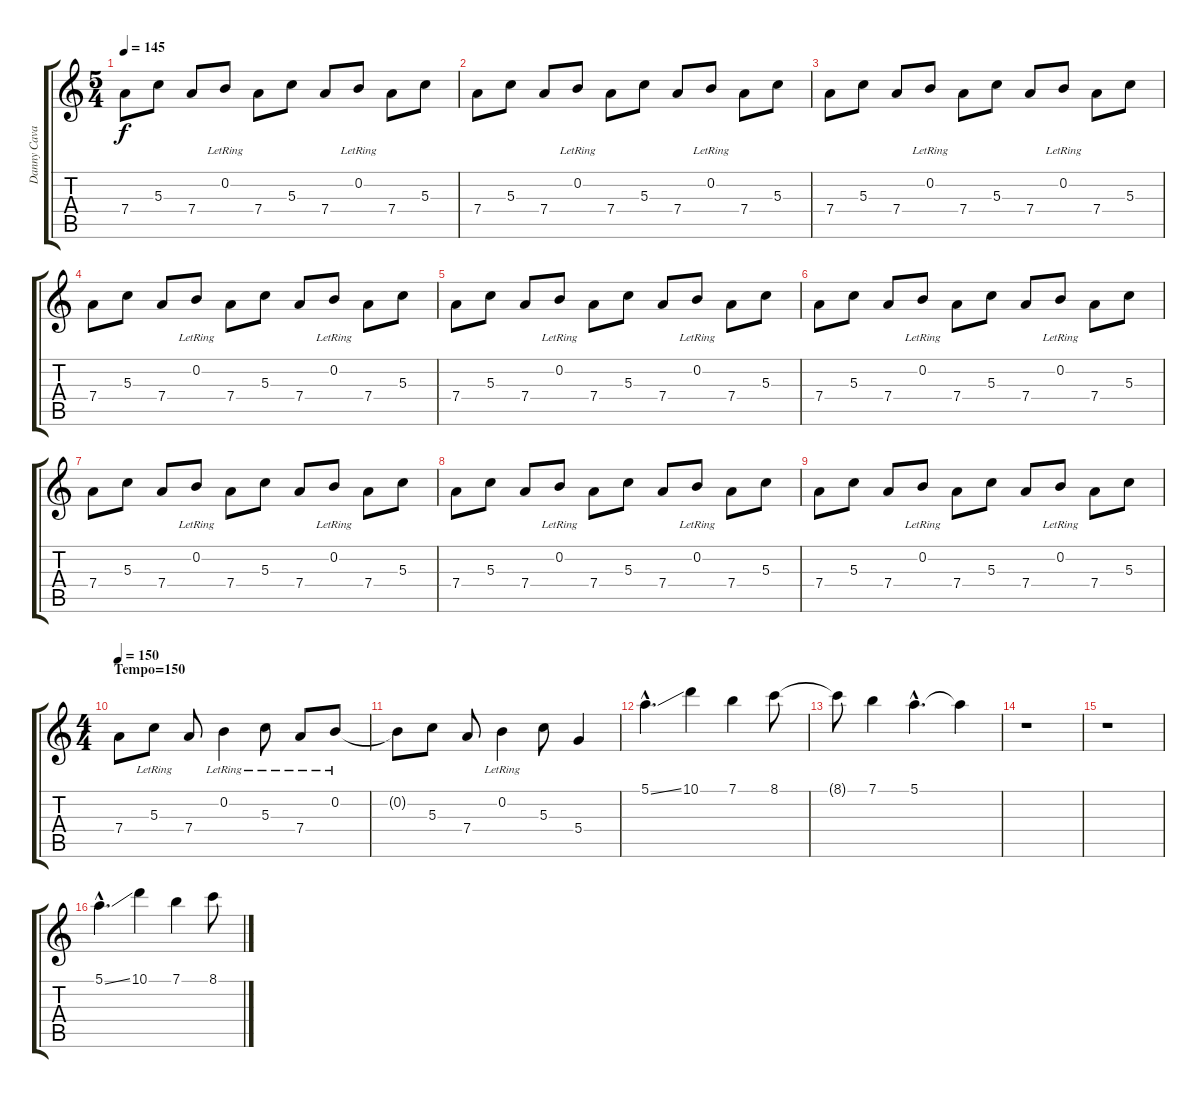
\track ("Danny Cavanagh (Electric Guitar)" "Danny Cava") {instrument distortionguitar}
\staff {score tabs}
\tuning (E4 B3 G3 D3 A2 E2) {hide}
\ts (5 4)
\tempo 145
\clef g2
\ks c
7.4.8{dy f} 5.3.8 7.4.8 0.2{lr}.8 7.4.8 5.3.8 7.4.8 0.2{lr}.8 7.4.8 5.3.8 |
7.4.8 5.3.8 7.4.8 0.2{lr}.8 7.4.8 5.3.8 7.4.8 0.2{lr}.8 7.4.8 5.3.8 |
7.4.8 5.3.8 7.4.8 0.2{lr}.8 7.4.8 5.3.8 7.4.8 0.2{lr}.8 7.4.8 5.3.8 |
7.4.8 5.3.8 7.4.8 0.2{lr}.8 7.4.8 5.3.8 7.4.8 0.2{lr}.8 7.4.8 5.3.8 |
7.4.8 5.3.8 7.4.8 0.2{lr}.8 7.4.8 5.3.8 7.4.8 0.2{lr}.8 7.4.8 5.3.8 |
7.4.8 5.3.8 7.4.8 0.2{lr}.8 7.4.8 5.3.8 7.4.8 0.2{lr}.8 7.4.8 5.3.8 |
7.4.8 5.3.8 7.4.8 0.2{lr}.8 7.4.8 5.3.8 7.4.8 0.2{lr}.8 7.4.8 5.3.8 |
7.4.8 5.3.8 7.4.8 0.2{lr}.8 7.4.8 5.3.8 7.4.8 0.2{lr}.8 7.4.8 5.3.8 |
7.4.8 5.3.8 7.4.8 0.2{lr}.8 7.4.8 5.3.8 7.4.8 0.2{lr}.8 7.4.8 5.3.8 |
\ts (4 4)
\section ("" "Tempo=150")
\tempo 150
7.4.8{volume 11 instrument electricguitarclean} 5.3{lr}.8 7.4.8 0.2{lr}.4 5.3{lr}.8 7.4{lr}.8 0.2{lr}.8 |
0.2{t}.8 5.3.8 7.4.8 0.2{lr}.4 5.3.8 5.4.4 |
5.1{ss hac}.4{d volume 12 instrument distortionguitar} 10.1.4 7.1.4 8.1.8 |
8.1{t}.8 7.1.4 5.1{hac}.4{d} 5.1{t}.4 |
r.1 |
r.1 |
5.1{ss hac}.4{d} 10.1.4 7.1.4 8.1.8
